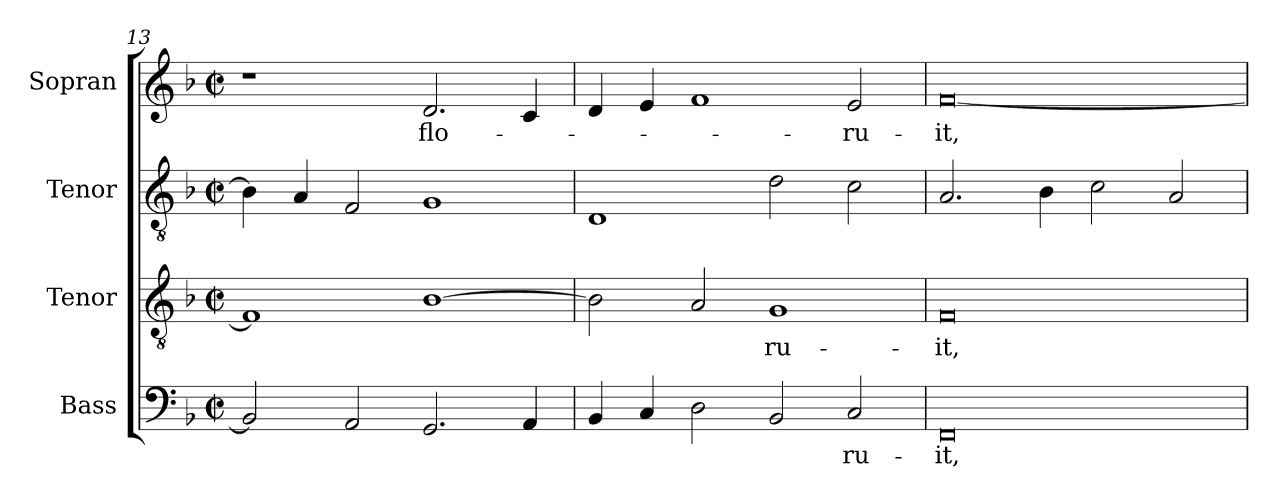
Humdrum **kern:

**kern	**text	**kern	**text	**kern	**kern	**text
*part4	*part4	*part3	*part3	*part2	*part1	*part1
*staff4	*staff4	*staff3	*staff3	*staff2	*staff1	*staff1
*I"Bass	*	*I"Tenor	*	*I"Tenor	*I"Sopran	*
*	*	*I'Tenor	*	*	*	*
*clefF4	*	*clefGv2	*	*clefGv2	*clefG2	*
*	*	*ITrd7c12	*	*ITrd7c12	*	*
*k[b-]	*	*k[b-]	*	*k[b-]	*k[b-]	*
*d:	*	*d:	*	*d:	*d:	*
*M2/2	*	*M2/2	*	*M2/2	*M2/2	*
*met(c|)	*	*met(c|)	*	*met(c|)	*met(c|)	*
=13	=13	=13	=13	=13	=13	=13
2BB-i/]	.	1FFi]	.	4BB-i\]	1r	.
.	.	.	.	4AAi/	.	.
2AAi/	.	.	.	2FFi/	.	.
!	!	!	!	!	!	!LO:LY:b:color=#000000
2.GGi/	.	[>1BB-i	.	1GGi	2.di/	flo-
4AAi/	.	.	.	.	4ci/	.
=14	=14	=14	=14	=14	=14	=14
4BB-i/	.	2BB-i\]	.	1DDi	4di/	.
4Ci/	.	.	.	.	4ei/	.
2Di\	.	2AAi/	.	.	1fi	.
!	!	!	!LO:LY:b:color=#000000	!	!	!
2BB-i/	.	1GGi	-ru-	2Di\	.	.
!	!LO:LY:b:color=#000000	!	!	!	!	!
!	!	!	!	!	!	!LO:LY:b:color=#000000
2Ci/	-ru-	.	.	2Ci\	2ei/	-ru-
!!LO:PB:g=z
=15	=15	=15	=15	=15	=15	=15
!	!LO:LY:b:color=#000000	!	!	!	!	!
!	!	!	!LO:LY:b:color=#000000	!	!	!
!	!	!	!	!	!	!LO:LY:b:color=#000000
0FFi	-it,	0FFi	-it,	2.AAi/	[<0fi	-it,
.	.	.	.	4BB-i\	.	.
.	.	.	.	2Ci\	.	.
.	.	.	.	2AAi/	.	.
=	=	=	=	=	=	=
*-	*-	*-	*-	*-	*-	*-
